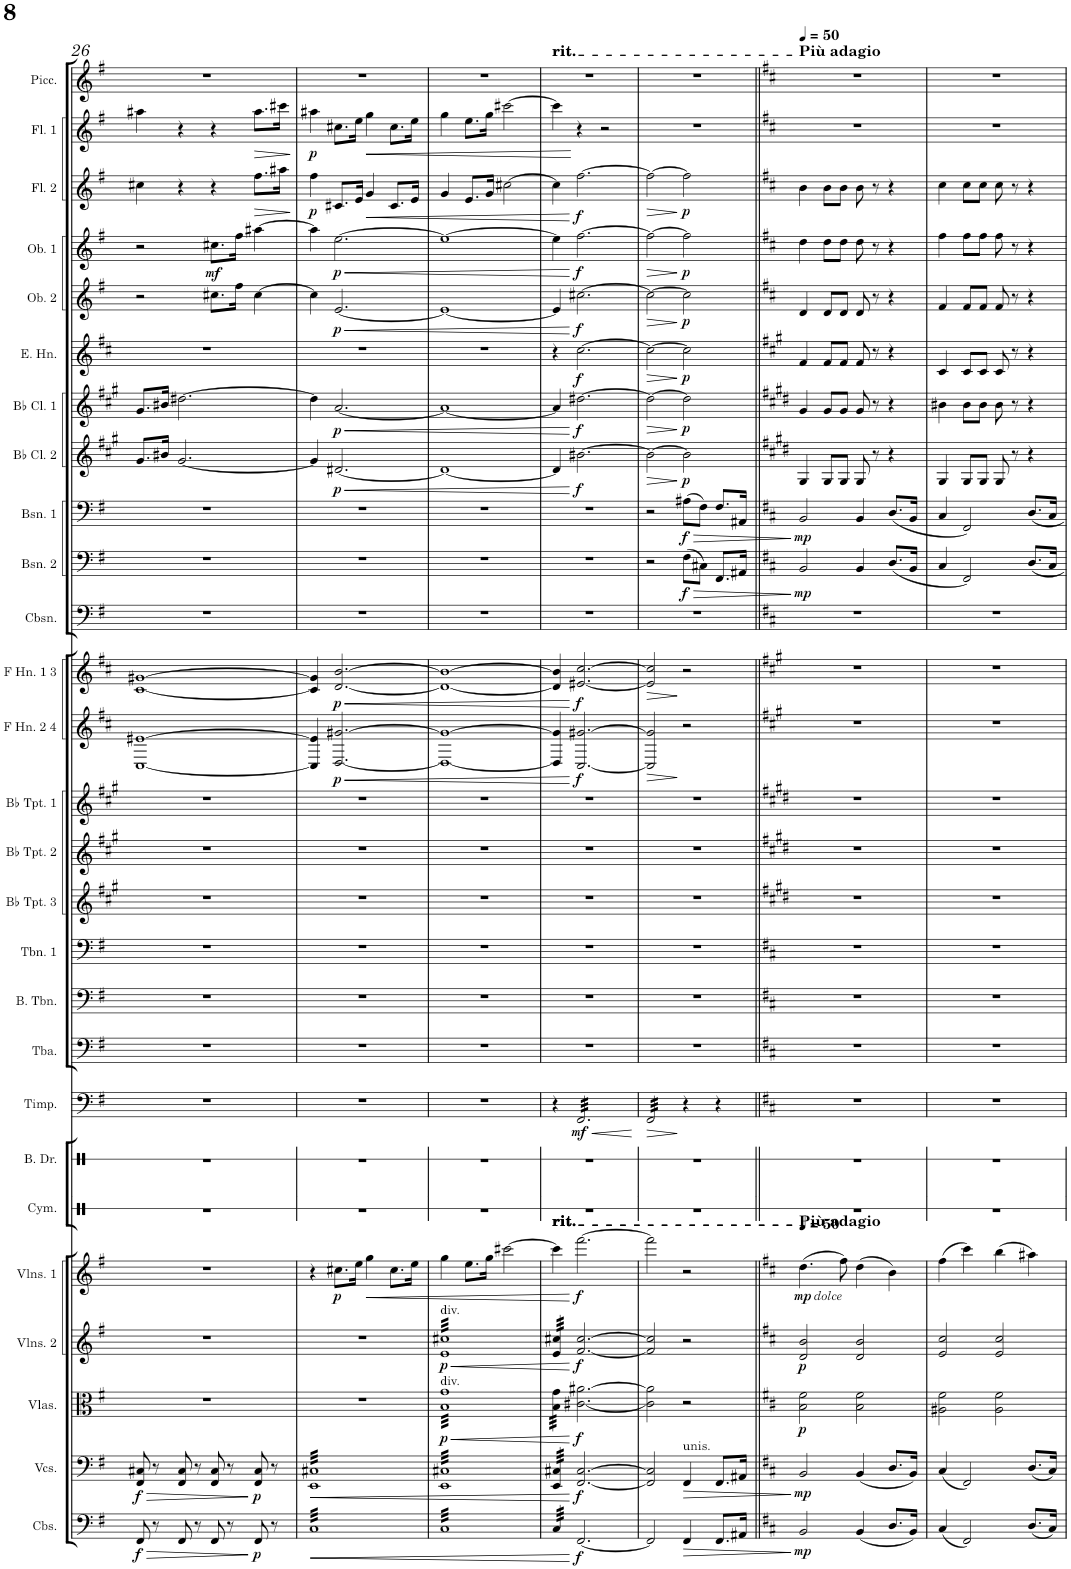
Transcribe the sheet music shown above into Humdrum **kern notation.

**kern	**dynam	**kern	**dynam	**kern	**dynam	**kern	**dynam	**kern	**dynam	**kern	**kern	**kern	**dynam	**kern	**kern	**kern	**kern	**kern	**kern	**kern	**dynam	**kern	**dynam	**kern	**kern	**dynam	**kern	**dynam	**kern	**dynam	**kern	**dynam	**kern	**dynam	**kern	**dynam	**kern	**dynam	**kern	**dynam	**kern	**dynam	**kern
*part27	*part27	*part26	*part26	*part25	*part25	*part24	*part24	*part23	*part23	*part22	*part21	*part20	*part20	*part19	*part18	*part17	*part16	*part15	*part14	*part13	*part13	*part12	*part12	*part11	*part10	*part10	*part9	*part9	*part8	*part8	*part7	*part7	*part6	*part6	*part5	*part5	*part4	*part4	*part3	*part3	*part2	*part2	*part1
*staff27	*staff27	*staff26	*staff26	*staff25	*staff25	*staff24	*staff24	*staff23	*staff23	*staff22	*staff21	*staff20	*staff20	*staff19	*staff18	*staff17	*staff16	*staff15	*staff14	*staff13	*staff13	*staff12	*staff12	*staff11	*staff10	*staff10	*staff9	*staff9	*staff8	*staff8	*staff7	*staff7	*staff6	*staff6	*staff5	*staff5	*staff4	*staff4	*staff3	*staff3	*staff2	*staff2	*staff1
*I"Contrabasses	*	*I"Violoncellos	*	*I"Violas	*	*I"Violins 2	*	*I"Violins 1	*	*I"Cymbal	*I"Bass Drum	*I"Timpani	*	*I"Tuba	*I"Bass Trombone	*I"Trombone 1	*I"Bb Trumpet 3	*I"Bb Trumpet 2	*I"Bb Trumpet 1	*I"F Horn 2 &amp; 4	*	*I"F Horn 1 &amp; 3	*	*I"Contrabassoon	*I"Bassoon 2	*	*I"Bassoon 1	*	*I"Bb Clarinet 2	*	*I"Bb Clarinet 1	*	*I"English Horn	*	*I"Oboe 2	*	*I"Oboe 1	*	*I"Flute 2	*	*I"Flute 1	*	*I"Piccolo
*I'Cbs.	*	*I'Vcs.	*	*I'Vlas.	*	*I'Vlns. 2	*	*I'Vlns. 1	*	*I'Cym.	*I'B. Dr.	*I'Timp.	*	*I'Tba.	*I'B. Tbn.	*I'Tbn. 1	*I'Bb Tpt. 3	*I'Bb Tpt. 2	*I'Bb Tpt. 1	*I'F Hn. 2 4	*	*I'F Hn. 1 3	*	*I'Cbsn.	*I'Bsn. 2	*	*I'Bsn. 1	*	*I'Bb Cl. 2	*	*I'Bb Cl. 1	*	*I'E. Hn.	*	*I'Ob. 2	*	*I'Ob. 1	*	*I'Fl. 2	*	*I'Fl. 1	*	*I'Picc.
!!LO:PB:g=z
*clefF4	*	*clefF4	*	*clefC3	*	*clefG2	*	*clefG2	*	*clefX	*clefX	*clefF4	*	*clefF4	*clefF4	*clefF4	*clefG2	*clefG2	*clefG2	*clefG2	*	*clefG2	*	*clefF4	*clefF4	*	*clefF4	*	*clefG2	*	*clefG2	*	*clefG2	*	*clefG2	*	*clefG2	*	*clefG2	*	*clefG2	*	*clefG2
*Trd7c12	*	*	*	*	*	*	*	*	*	*	*	*	*	*	*	*	*Trd1c2	*Trd1c2	*Trd1c2	*Trd4c7	*	*Trd4c7	*	*Trd7c12	*	*	*	*	*Trd1c2	*	*Trd1c2	*	*Trd4c7	*	*	*	*	*	*	*	*	*	*Trd-7c-12
*k[f#]	*	*k[f#]	*	*k[f#]	*	*k[f#]	*	*k[f#]	*	*k[f#]	*k[f#]	*k[f#]	*	*k[f#]	*k[f#]	*k[f#]	*k[f#c#g#]	*k[f#c#g#]	*k[f#c#g#]	*k[f#c#]	*	*k[f#c#]	*	*k[f#]	*k[f#]	*	*k[f#]	*	*k[f#c#g#]	*	*k[f#c#g#]	*	*k[f#c#]	*	*k[f#]	*	*k[f#]	*	*k[f#]	*	*k[f#]	*	*k[f#]
*M4/4	*	*M4/4	*	*M4/4	*	*M4/4	*	*M4/4	*	*M4/4	*M4/4	*M4/4	*	*M4/4	*M4/4	*M4/4	*M4/4	*M4/4	*M4/4	*M4/4	*	*M4/4	*	*M4/4	*M4/4	*	*M4/4	*	*M4/4	*	*M4/4	*	*M4/4	*	*M4/4	*	*M4/4	*	*M4/4	*	*M4/4	*	*M4/4
=26	=26	=26	=26	=26	=26	=26	=26	=26	=26	=26	=26	=26	=26	=26	=26	=26	=26	=26	=26	=26	=26	=26	=26	=26	=26	=26	=26	=26	=26	=26	=26	=26	=26	=26	=26	=26	=26	=26	=26	=26	=26	=26	=26
!	!LO:HP:b	!	!LO:HP:b	!	!	!	!	!	!	!	!	!	!	!	!	!	!	!	!	!	!	!	!	!	!	!	!	!	!	!	!	!	!	!	!	!	!	!	!	!	!	!	!
!	!LO:DY:n=1:b	!	!LO:DY:n=1:b	!	!	!	!	!	!	!	!	!	!	!	!	!	!	!	!	!	!	!	!	!	!	!	!	!	!	!	!	!	!	!	!	!	!	!	!	!	!	!	!
8FF#/	> f	8FF#/ 8C#X/	> f	1r	.	1r	.	1r	.	1r	1r	1r	.	1r	1r	1r	1r	1r	1r	[1C# [1e#X	.	[1c# [1g#X	.	1r	1r	.	1r	.	8.g#/L	.	8.g#/L	.	1r	.	2r	.	2r	.	4cc#X\	.	4aa#X\	.	1r
8r	.	8r	.	.	.	.	.	.	.	.	.	.	.	.	.	.	.	.	.	.	.	.	.	.	.	.	.	.	.	.	.	.	.	.	.	.	.	.	.	.	.	.	.
.	.	.	.	.	.	.	.	.	.	.	.	.	.	.	.	.	.	.	.	.	.	.	.	.	.	.	.	.	16b#X/Jk	.	16b#X/Jk	.	.	.	.	.	.	.	.	.	.	.	.
8FF#/	.	8FF#/ 8C#/	.	.	.	.	.	.	.	.	.	.	.	.	.	.	.	.	.	.	.	.	.	.	.	.	.	.	[2.g#/	.	[2.dd#X\	.	.	.	.	.	.	.	4r	.	4r	.	.
8r	.	8r	.	.	.	.	.	.	.	.	.	.	.	.	.	.	.	.	.	.	.	.	.	.	.	.	.	.	.	.	.	.	.	.	.	.	.	.	.	.	.	.	.
!	!	!	!	!	!	!	!	!	!	!	!	!	!	!	!	!	!	!	!	!	!	!	!	!	!	!	!	!	!	!	!	!	!	!	!	!	!	!LO:DY:b	!	!	!	!	!
8FF#/	.	8FF#/ 8C#/	.	.	.	.	.	.	.	.	.	.	.	.	.	.	.	.	.	.	.	.	.	.	.	.	.	.	.	.	.	.	.	.	8.cc#X\L	.	8.cc#X\L	mf	4r	.	4r	.	.
8r	.	8r	.	.	.	.	.	.	.	.	.	.	.	.	.	.	.	.	.	.	.	.	.	.	.	.	.	.	.	.	.	.	.	.	.	.	.	.	.	.	.	.	.
.	.	.	.	.	.	.	.	.	.	.	.	.	.	.	.	.	.	.	.	.	.	.	.	.	.	.	.	.	.	.	.	.	.	.	16ff#\Jk	.	16ff#\Jk	.	.	.	.	.	.
!	!LO:DY:n=2:b	!	!LO:DY:n=2:b	!	!	!	!	!	!	!	!	!	!	!	!	!	!	!	!	!	!	!	!	!	!	!	!	!	!	!	!	!	!	!	!	!	!	!	!	!LO:HP:b	!	!LO:HP:b	!
8FF#/	] p	8FF#/ 8C#/	] p	.	.	.	.	.	.	.	.	.	.	.	.	.	.	.	.	.	.	.	.	.	.	.	.	.	.	.	.	.	.	.	[4cc#\	.	[4aa#X\	.	8.ff#\L	>	8.aa#\L	>	.
8r	.	8r	.	.	.	.	.	.	.	.	.	.	.	.	.	.	.	.	.	.	.	.	.	.	.	.	.	.	.	.	.	.	.	.	.	.	.	.	.	.	.	.	.
.	.	.	.	.	.	.	.	.	.	.	.	.	.	.	.	.	.	.	.	.	.	.	.	.	.	.	.	.	.	.	.	.	.	.	.	.	.	.	16aa#X\Jk	.	16ccc#X\Jk	.	.
.	.	.	.	.	.	.	.	.	.	.	.	.	.	.	.	.	.	.	.	.	.	.	.	.	.	.	.	.	.	.	.	.	.	.	.	.	.	.	.	]	.	]	.
=27	=27	=27	=27	=27	=27	=27	=27	=27	=27	=27	=27	=27	=27	=27	=27	=27	=27	=27	=27	=27	=27	=27	=27	=27	=27	=27	=27	=27	=27	=27	=27	=27	=27	=27	=27	=27	=27	=27	=27	=27	=27	=27	=27
!	!LO:HP:b	!	!LO:HP:b	!	!	!	!	!	!	!	!	!	!	!	!	!	!	!	!	!	!	!	!	!	!	!	!	!	!	!	!	!	!	!	!	!	!	!	!	!LO:DY:b	!	!LO:DY:b	!
*tremolo	*	*	*	*	*	*	*	*	*	*	*	*	*	*	*	*	*	*	*	*	*	*	*	*	*	*	*	*	*	*	*	*	*	*	*	*	*	*	*	*	*	*	*
*	*	*tremolo	*	*	*	*	*	*	*	*	*	*	*	*	*	*	*	*	*	*	*	*	*	*	*	*	*	*	*	*	*	*	*	*	*	*	*	*	*	*	*	*	*
32CLLL	<	32EE 32C#XLLL	<	1r	.	1r	.	4r	.	1r	1r	1r	.	1r	1r	1r	1r	1r	1r	4C#/] 4e#/]	.	4c#/] 4g#/]	.	1r	1r	.	1r	.	4g#/]	.	4dd#\]	.	1r	.	4cc#\]	.	4aa#\]	.	4ff#\	p	4aa#X\	p	1r
32C	.	32EE 32C#X	.	.	.	.	.	.	.	.	.	.	.	.	.	.	.	.	.	.	.	.	.	.	.	.	.	.	.	.	.	.	.	.	.	.	.	.	.	.	.	.	.
32C	.	32EE 32C#X	.	.	.	.	.	.	.	.	.	.	.	.	.	.	.	.	.	.	.	.	.	.	.	.	.	.	.	.	.	.	.	.	.	.	.	.	.	.	.	.	.
32C	.	32EE 32C#X	.	.	.	.	.	.	.	.	.	.	.	.	.	.	.	.	.	.	.	.	.	.	.	.	.	.	.	.	.	.	.	.	.	.	.	.	.	.	.	.	.
32C	.	32EE 32C#X	.	.	.	.	.	.	.	.	.	.	.	.	.	.	.	.	.	.	.	.	.	.	.	.	.	.	.	.	.	.	.	.	.	.	.	.	.	.	.	.	.
32C	.	32EE 32C#X	.	.	.	.	.	.	.	.	.	.	.	.	.	.	.	.	.	.	.	.	.	.	.	.	.	.	.	.	.	.	.	.	.	.	.	.	.	.	.	.	.
32C	.	32EE 32C#X	.	.	.	.	.	.	.	.	.	.	.	.	.	.	.	.	.	.	.	.	.	.	.	.	.	.	.	.	.	.	.	.	.	.	.	.	.	.	.	.	.
32C	.	32EE 32C#X	.	.	.	.	.	.	.	.	.	.	.	.	.	.	.	.	.	.	.	.	.	.	.	.	.	.	.	.	.	.	.	.	.	.	.	.	.	.	.	.	.
!	!	!	!	!	!	!	!	!	!LO:DY:b	!	!	!	!	!	!	!	!	!	!	!	!LO:HP:b	!	!LO:HP:b	!	!	!	!	!	!	!LO:HP:b	!	!LO:HP:b	!	!	!	!LO:HP:b	!	!LO:HP:b	!	!	!	!	!
!	!	!	!	!	!	!	!	!	!	!	!	!	!	!	!	!	!	!	!	!	!LO:DY:n=1:b	!	!LO:DY:n=1:b	!	!	!	!	!	!	!LO:DY:n=1:b	!	!LO:DY:n=1:b	!	!	!	!LO:DY:n=1:b	!	!LO:DY:n=1:b	!	!	!	!	!
32C	.	32EE 32C#X	.	.	.	.	.	8.cc#X\L	p	.	.	.	.	.	.	.	.	.	.	[2.D/ [2.g#X/	< p	[2.d/ [2.b/	< p	.	.	.	.	.	[2.d#X/	< p	[2.a/	< p	.	.	[2.e/	< p	[2.ee\	< p	8.c#X/L	.	8.cc#X\L	.	.
32C	.	32EE 32C#X	.	.	.	.	.	.	.	.	.	.	.	.	.	.	.	.	.	.	.	.	.	.	.	.	.	.	.	.	.	.	.	.	.	.	.	.	.	.	.	.	.
32C	.	32EE 32C#X	.	.	.	.	.	.	.	.	.	.	.	.	.	.	.	.	.	.	.	.	.	.	.	.	.	.	.	.	.	.	.	.	.	.	.	.	.	.	.	.	.
32C	.	32EE 32C#X	.	.	.	.	.	.	.	.	.	.	.	.	.	.	.	.	.	.	.	.	.	.	.	.	.	.	.	.	.	.	.	.	.	.	.	.	.	.	.	.	.
32C	.	32EE 32C#X	.	.	.	.	.	.	.	.	.	.	.	.	.	.	.	.	.	.	.	.	.	.	.	.	.	.	.	.	.	.	.	.	.	.	.	.	.	.	.	.	.
32C	.	32EE 32C#X	.	.	.	.	.	.	.	.	.	.	.	.	.	.	.	.	.	.	.	.	.	.	.	.	.	.	.	.	.	.	.	.	.	.	.	.	.	.	.	.	.
32C	.	32EE 32C#X	.	.	.	.	.	16ee\Jk	.	.	.	.	.	.	.	.	.	.	.	.	.	.	.	.	.	.	.	.	.	.	.	.	.	.	.	.	.	.	16e/Jk	.	16ee\Jk	.	.
32C	.	32EE 32C#X	.	.	.	.	.	.	.	.	.	.	.	.	.	.	.	.	.	.	.	.	.	.	.	.	.	.	.	.	.	.	.	.	.	.	.	.	.	.	.	.	.
!	!	!	!	!	!	!	!	!	!LO:HP:b	!	!	!	!	!	!	!	!	!	!	!	!	!	!	!	!	!	!	!	!	!	!	!	!	!	!	!	!	!	!	!LO:HP:b	!	!LO:HP:b	!
32C	.	32EE 32C#X	.	.	.	.	.	4gg\	<	.	.	.	.	.	.	.	.	.	.	.	.	.	.	.	.	.	.	.	.	.	.	.	.	.	.	.	.	.	4g/	<	4gg\	<	.
32C	.	32EE 32C#X	.	.	.	.	.	.	.	.	.	.	.	.	.	.	.	.	.	.	.	.	.	.	.	.	.	.	.	.	.	.	.	.	.	.	.	.	.	.	.	.	.
32C	.	32EE 32C#X	.	.	.	.	.	.	.	.	.	.	.	.	.	.	.	.	.	.	.	.	.	.	.	.	.	.	.	.	.	.	.	.	.	.	.	.	.	.	.	.	.
32C	.	32EE 32C#X	.	.	.	.	.	.	.	.	.	.	.	.	.	.	.	.	.	.	.	.	.	.	.	.	.	.	.	.	.	.	.	.	.	.	.	.	.	.	.	.	.
32C	.	32EE 32C#X	.	.	.	.	.	.	.	.	.	.	.	.	.	.	.	.	.	.	.	.	.	.	.	.	.	.	.	.	.	.	.	.	.	.	.	.	.	.	.	.	.
32C	.	32EE 32C#X	.	.	.	.	.	.	.	.	.	.	.	.	.	.	.	.	.	.	.	.	.	.	.	.	.	.	.	.	.	.	.	.	.	.	.	.	.	.	.	.	.
32C	.	32EE 32C#X	.	.	.	.	.	.	.	.	.	.	.	.	.	.	.	.	.	.	.	.	.	.	.	.	.	.	.	.	.	.	.	.	.	.	.	.	.	.	.	.	.
32C	.	32EE 32C#X	.	.	.	.	.	.	.	.	.	.	.	.	.	.	.	.	.	.	.	.	.	.	.	.	.	.	.	.	.	.	.	.	.	.	.	.	.	.	.	.	.
32C	.	32EE 32C#X	.	.	.	.	.	8.cc#\L	.	.	.	.	.	.	.	.	.	.	.	.	.	.	.	.	.	.	.	.	.	.	.	.	.	.	.	.	.	.	8.c#/L	.	8.cc#\L	.	.
32C	.	32EE 32C#X	.	.	.	.	.	.	.	.	.	.	.	.	.	.	.	.	.	.	.	.	.	.	.	.	.	.	.	.	.	.	.	.	.	.	.	.	.	.	.	.	.
32C	.	32EE 32C#X	.	.	.	.	.	.	.	.	.	.	.	.	.	.	.	.	.	.	.	.	.	.	.	.	.	.	.	.	.	.	.	.	.	.	.	.	.	.	.	.	.
32C	.	32EE 32C#X	.	.	.	.	.	.	.	.	.	.	.	.	.	.	.	.	.	.	.	.	.	.	.	.	.	.	.	.	.	.	.	.	.	.	.	.	.	.	.	.	.
32C	.	32EE 32C#X	.	.	.	.	.	.	.	.	.	.	.	.	.	.	.	.	.	.	.	.	.	.	.	.	.	.	.	.	.	.	.	.	.	.	.	.	.	.	.	.	.
32C	.	32EE 32C#X	.	.	.	.	.	.	.	.	.	.	.	.	.	.	.	.	.	.	.	.	.	.	.	.	.	.	.	.	.	.	.	.	.	.	.	.	.	.	.	.	.
32C	.	32EE 32C#X	.	.	.	.	.	16ee\Jk	.	.	.	.	.	.	.	.	.	.	.	.	.	.	.	.	.	.	.	.	.	.	.	.	.	.	.	.	.	.	16e/Jk	.	16ee\Jk	.	.
32CJJJ	.	32EE 32C#XJJJ	.	.	.	.	.	.	.	.	.	.	.	.	.	.	.	.	.	.	.	.	.	.	.	.	.	.	.	.	.	.	.	.	.	.	.	.	.	.	.	.	.
=28	=28	=28	=28	=28	=28	=28	=28	=28	=28	=28	=28	=28	=28	=28	=28	=28	=28	=28	=28	=28	=28	=28	=28	=28	=28	=28	=28	=28	=28	=28	=28	=28	=28	=28	=28	=28	=28	=28	=28	=28	=28	=28	=28
!	!	!	!	!	!	!LO:TX:a:t=div.	!	!	!	!	!	!	!	!	!	!	!	!	!	!	!	!	!	!	!	!	!	!	!	!	!	!	!	!	!	!	!	!	!	!	!	!	!
!	!	!	!	!LO:TX:a:t=div.	!	!	!	!	!	!	!	!	!	!	!	!	!	!	!	!	!	!	!	!	!	!	!	!	!	!	!	!	!	!	!	!	!	!	!	!	!	!	!
!	!	!	!	!	!LO:HP:b	!	!LO:HP:b	!	!	!	!	!	!	!	!	!	!	!	!	!	!	!	!	!	!	!	!	!	!	!	!	!	!	!	!	!	!	!	!	!	!	!	!
!	!	!	!	!	!LO:DY:n=1:b	!	!LO:DY:n=1:b	!	!	!	!	!	!	!	!	!	!	!	!	!	!	!	!	!	!	!	!	!	!	!	!	!	!	!	!	!	!	!	!	!	!	!	!
*	*	*	*	*tremolo	*	*	*	*	*	*	*	*	*	*	*	*	*	*	*	*	*	*	*	*	*	*	*	*	*	*	*	*	*	*	*	*	*	*	*	*	*	*	*
*	*	*	*	*	*	*tremolo	*	*	*	*	*	*	*	*	*	*	*	*	*	*	*	*	*	*	*	*	*	*	*	*	*	*	*	*	*	*	*	*	*	*	*	*	*
32CLLL	.	32EE 32C#XLLL	.	32B 32gLLL	< p	32e 32cc#XLLL	< p	4gg\	.	1r	1r	1r	.	1r	1r	1r	1r	1r	1r	1D_ 1g#_	.	1d_ 1b_	.	1r	1r	.	1r	.	1d#_	.	1a_	.	1r	.	1e_	.	1ee_	.	4g/	.	4gg\	.	1r
32C	.	32EE 32C#X	.	32B 32g	.	32e 32cc#X	.	.	.	.	.	.	.	.	.	.	.	.	.	.	.	.	.	.	.	.	.	.	.	.	.	.	.	.	.	.	.	.	.	.	.	.	.
32C	.	32EE 32C#X	.	32B 32g	.	32e 32cc#X	.	.	.	.	.	.	.	.	.	.	.	.	.	.	.	.	.	.	.	.	.	.	.	.	.	.	.	.	.	.	.	.	.	.	.	.	.
32C	.	32EE 32C#X	.	32B 32g	.	32e 32cc#X	.	.	.	.	.	.	.	.	.	.	.	.	.	.	.	.	.	.	.	.	.	.	.	.	.	.	.	.	.	.	.	.	.	.	.	.	.
32C	.	32EE 32C#X	.	32B 32g	.	32e 32cc#X	.	.	.	.	.	.	.	.	.	.	.	.	.	.	.	.	.	.	.	.	.	.	.	.	.	.	.	.	.	.	.	.	.	.	.	.	.
32C	.	32EE 32C#X	.	32B 32g	.	32e 32cc#X	.	.	.	.	.	.	.	.	.	.	.	.	.	.	.	.	.	.	.	.	.	.	.	.	.	.	.	.	.	.	.	.	.	.	.	.	.
32C	.	32EE 32C#X	.	32B 32g	.	32e 32cc#X	.	.	.	.	.	.	.	.	.	.	.	.	.	.	.	.	.	.	.	.	.	.	.	.	.	.	.	.	.	.	.	.	.	.	.	.	.
32C	.	32EE 32C#X	.	32B 32g	.	32e 32cc#X	.	.	.	.	.	.	.	.	.	.	.	.	.	.	.	.	.	.	.	.	.	.	.	.	.	.	.	.	.	.	.	.	.	.	.	.	.
32C	.	32EE 32C#X	.	32B 32g	.	32e 32cc#X	.	8.ee\L	.	.	.	.	.	.	.	.	.	.	.	.	.	.	.	.	.	.	.	.	.	.	.	.	.	.	.	.	.	.	8.e/L	.	8.ee\L	.	.
32C	.	32EE 32C#X	.	32B 32g	.	32e 32cc#X	.	.	.	.	.	.	.	.	.	.	.	.	.	.	.	.	.	.	.	.	.	.	.	.	.	.	.	.	.	.	.	.	.	.	.	.	.
32C	.	32EE 32C#X	.	32B 32g	.	32e 32cc#X	.	.	.	.	.	.	.	.	.	.	.	.	.	.	.	.	.	.	.	.	.	.	.	.	.	.	.	.	.	.	.	.	.	.	.	.	.
32C	.	32EE 32C#X	.	32B 32g	.	32e 32cc#X	.	.	.	.	.	.	.	.	.	.	.	.	.	.	.	.	.	.	.	.	.	.	.	.	.	.	.	.	.	.	.	.	.	.	.	.	.
32C	.	32EE 32C#X	.	32B 32g	.	32e 32cc#X	.	.	.	.	.	.	.	.	.	.	.	.	.	.	.	.	.	.	.	.	.	.	.	.	.	.	.	.	.	.	.	.	.	.	.	.	.
32C	.	32EE 32C#X	.	32B 32g	.	32e 32cc#X	.	.	.	.	.	.	.	.	.	.	.	.	.	.	.	.	.	.	.	.	.	.	.	.	.	.	.	.	.	.	.	.	.	.	.	.	.
32C	.	32EE 32C#X	.	32B 32g	.	32e 32cc#X	.	16gg\Jk	.	.	.	.	.	.	.	.	.	.	.	.	.	.	.	.	.	.	.	.	.	.	.	.	.	.	.	.	.	.	16g/Jk	.	16gg\Jk	.	.
32C	.	32EE 32C#X	.	32B 32g	.	32e 32cc#X	.	.	.	.	.	.	.	.	.	.	.	.	.	.	.	.	.	.	.	.	.	.	.	.	.	.	.	.	.	.	.	.	.	.	.	.	.
32C	.	32EE 32C#X	.	32B 32g	.	32e 32cc#X	.	[2ccc#X\	.	.	.	.	.	.	.	.	.	.	.	.	.	.	.	.	.	.	.	.	.	.	.	.	.	.	.	.	.	.	[2cc#X\	.	[2ccc#X\	.	.
32C	.	32EE 32C#X	.	32B 32g	.	32e 32cc#X	.	.	.	.	.	.	.	.	.	.	.	.	.	.	.	.	.	.	.	.	.	.	.	.	.	.	.	.	.	.	.	.	.	.	.	.	.
32C	.	32EE 32C#X	.	32B 32g	.	32e 32cc#X	.	.	.	.	.	.	.	.	.	.	.	.	.	.	.	.	.	.	.	.	.	.	.	.	.	.	.	.	.	.	.	.	.	.	.	.	.
32C	.	32EE 32C#X	.	32B 32g	.	32e 32cc#X	.	.	.	.	.	.	.	.	.	.	.	.	.	.	.	.	.	.	.	.	.	.	.	.	.	.	.	.	.	.	.	.	.	.	.	.	.
32C	.	32EE 32C#X	.	32B 32g	.	32e 32cc#X	.	.	.	.	.	.	.	.	.	.	.	.	.	.	.	.	.	.	.	.	.	.	.	.	.	.	.	.	.	.	.	.	.	.	.	.	.
32C	.	32EE 32C#X	.	32B 32g	.	32e 32cc#X	.	.	.	.	.	.	.	.	.	.	.	.	.	.	.	.	.	.	.	.	.	.	.	.	.	.	.	.	.	.	.	.	.	.	.	.	.
32C	.	32EE 32C#X	.	32B 32g	.	32e 32cc#X	.	.	.	.	.	.	.	.	.	.	.	.	.	.	.	.	.	.	.	.	.	.	.	.	.	.	.	.	.	.	.	.	.	.	.	.	.
32C	.	32EE 32C#X	.	32B 32g	.	32e 32cc#X	.	.	.	.	.	.	.	.	.	.	.	.	.	.	.	.	.	.	.	.	.	.	.	.	.	.	.	.	.	.	.	.	.	.	.	.	.
32C	.	32EE 32C#X	.	32B 32g	.	32e 32cc#X	.	.	.	.	.	.	.	.	.	.	.	.	.	.	.	.	.	.	.	.	.	.	.	.	.	.	.	.	.	.	.	.	.	.	.	.	.
32C	.	32EE 32C#X	.	32B 32g	.	32e 32cc#X	.	.	.	.	.	.	.	.	.	.	.	.	.	.	.	.	.	.	.	.	.	.	.	.	.	.	.	.	.	.	.	.	.	.	.	.	.
32C	.	32EE 32C#X	.	32B 32g	.	32e 32cc#X	.	.	.	.	.	.	.	.	.	.	.	.	.	.	.	.	.	.	.	.	.	.	.	.	.	.	.	.	.	.	.	.	.	.	.	.	.
32C	.	32EE 32C#X	.	32B 32g	.	32e 32cc#X	.	.	.	.	.	.	.	.	.	.	.	.	.	.	.	.	.	.	.	.	.	.	.	.	.	.	.	.	.	.	.	.	.	.	.	.	.
32C	.	32EE 32C#X	.	32B 32g	.	32e 32cc#X	.	.	.	.	.	.	.	.	.	.	.	.	.	.	.	.	.	.	.	.	.	.	.	.	.	.	.	.	.	.	.	.	.	.	.	.	.
32C	.	32EE 32C#X	.	32B 32g	.	32e 32cc#X	.	.	.	.	.	.	.	.	.	.	.	.	.	.	.	.	.	.	.	.	.	.	.	.	.	.	.	.	.	.	.	.	.	.	.	.	.
32C	.	32EE 32C#X	.	32B 32g	.	32e 32cc#X	.	.	.	.	.	.	.	.	.	.	.	.	.	.	.	.	.	.	.	.	.	.	.	.	.	.	.	.	.	.	.	.	.	.	.	.	.
32CJJJ	.	32EE 32C#XJJJ	.	32B 32gJJJ	.	32e 32cc#XJJJ	.	.	.	.	.	.	.	.	.	.	.	.	.	.	.	.	.	.	.	.	.	.	.	.	.	.	.	.	.	.	.	.	.	.	.	.	.
=29	=29	=29	=29	=29	=29	=29	=29	=29	=29	=29	=29	=29	=29	=29	=29	=29	=29	=29	=29	=29	=29	=29	=29	=29	=29	=29	=29	=29	=29	=29	=29	=29	=29	=29	=29	=29	=29	=29	=29	=29	=29	=29	=29
!	!	!	!	!	!	!	!	!	!	!	!	!	!	!	!	!	!	!	!	!	!	!	!	!	!	!	!	!	!	!	!	!	!	!	!	!	!	!	!	!	!	!	!LO:TX:a:t=rit.
!	!	!	!	!	!	!	!	!	!	!	!	!	!	!	!	!	!	!	!	!	!	!	!	!	!	!	!	!	!	!	!	!	!	!	!	!	!	!	!	!	!	!	!LO:TX:a:t=rit.
!	!	!	!	!	!	!	!	!LO:TX:a:t=rit.	!	!	!	!	!	!	!	!	!	!	!	!	!	!	!	!	!	!	!	!	!	!	!	!	!	!	!	!	!	!	!	!	!	!	!
!	!	!	!	!	!	!	!	!LO:TX:a:t=rit.	!	!	!	!	!	!	!	!	!	!	!	!	!	!	!	!	!	!	!	!	!	!	!	!	!	!	!	!	!	!	!	!	!	!	!
!	!	!	!	!	!	!	!	!LO:TX:a:t=rit.	!	!	!	!	!	!	!	!	!	!	!	!	!	!	!	!	!	!	!	!	!	!	!	!	!	!	!	!	!	!	!	!	!	!	!
!	!	!	!	!	!	!	!	!LO:TX:a:t=rit.	!	!	!	!	!	!	!	!	!	!	!	!	!	!	!	!	!	!	!	!	!	!	!	!	!	!	!	!	!	!	!	!	!	!	!
32C/LLL	.	32EE/ 32C#X/LLL	.	32B\ 32g\LLL	.	32e/ 32cc#X/LLL	.	4ccc#\]	.	1r	1r	4r	.	1r	1r	1r	1r	1r	1r	4D/] 4g#/]	.	4d/] 4b/]	.	1r	1r	.	1r	.	4d#/]	.	4a/]	.	4r	.	4e/]	.	4ee\]	.	4cc#\]	.	4ccc#\]	.	1r
32C/	.	32EE/ 32C#X/	.	32B\ 32g\	.	32e/ 32cc#X/	.	.	.	.	.	.	.	.	.	.	.	.	.	.	.	.	.	.	.	.	.	.	.	.	.	.	.	.	.	.	.	.	.	.	.	.	.
32C/	.	32EE/ 32C#X/	.	32B\ 32g\	.	32e/ 32cc#X/	.	.	.	.	.	.	.	.	.	.	.	.	.	.	.	.	.	.	.	.	.	.	.	.	.	.	.	.	.	.	.	.	.	.	.	.	.
32C/	.	32EE/ 32C#X/	.	32B\ 32g\	.	32e/ 32cc#X/	.	.	.	.	.	.	.	.	.	.	.	.	.	.	.	.	.	.	.	.	.	.	.	.	.	.	.	.	.	.	.	.	.	.	.	.	.
32C/	.	32EE/ 32C#X/	.	32B\ 32g\	.	32e/ 32cc#X/	.	.	.	.	.	.	.	.	.	.	.	.	.	.	.	.	.	.	.	.	.	.	.	.	.	.	.	.	.	.	.	.	.	.	.	.	.
32C/	.	32EE/ 32C#X/	.	32B\ 32g\	.	32e/ 32cc#X/	.	.	.	.	.	.	.	.	.	.	.	.	.	.	.	.	.	.	.	.	.	.	.	.	.	.	.	.	.	.	.	.	.	.	.	.	.
32C/	.	32EE/ 32C#X/	.	32B\ 32g\	.	32e/ 32cc#X/	.	.	.	.	.	.	.	.	.	.	.	.	.	.	.	.	.	.	.	.	.	.	.	.	.	.	.	.	.	.	.	.	.	.	.	.	.
32C/JJJ	.	32EE/ 32C#X/JJJ	.	32B\ 32g\JJJ	.	32e/ 32cc#X/JJJ	.	.	.	.	.	.	.	.	.	.	.	.	.	.	.	.	.	.	.	.	.	.	.	.	.	.	.	.	.	.	.	.	.	.	.	.	.
*	*	*	*	*	*	*Xtremolo	*	*	*	*	*	*	*	*	*	*	*	*	*	*	*	*	*	*	*	*	*	*	*	*	*	*	*	*	*	*	*	*	*	*	*	*	*
*	*	*	*	*Xtremolo	*	*	*	*	*	*	*	*	*	*	*	*	*	*	*	*	*	*	*	*	*	*	*	*	*	*	*	*	*	*	*	*	*	*	*	*	*	*	*
*	*	*Xtremolo	*	*	*	*	*	*	*	*	*	*	*	*	*	*	*	*	*	*	*	*	*	*	*	*	*	*	*	*	*	*	*	*	*	*	*	*	*	*	*	*	*
*Xtremolo	*	*	*	*	*	*	*	*	*	*	*	*	*	*	*	*	*	*	*	*	*	*	*	*	*	*	*	*	*	*	*	*	*	*	*	*	*	*	*	*	*	*	*
!	!LO:DY:n=1:b	!	!LO:DY:n=1:b	!	!LO:DY:n=1:b	!	!LO:DY:n=1:b	!	!LO:DY:n=1:b	!	!	!	!LO:HP:b	!	!	!	!	!	!	!	!	!	!	!	!	!	!	!	!	!	!	!	!	!	!	!	!	!	!	!	!	!	!
!	!	!	!	!	!	!	!	!	!	!	!	!	!LO:DY:n=1:b	!	!	!	!	!	!	!	!LO:DY:n=1:b	!	!LO:DY:n=1:b	!	!	!	!	!	!	!LO:DY:n=1:b	!	!LO:DY:n=1:b	!	!LO:DY:b	!	!LO:DY:n=1:b	!	!LO:DY:n=1:b	!	!LO:DY:n=1:b	!	!	!
*	*	*	*	*	*	*	*	*	*	*	*	*tremolo	*	*	*	*	*	*	*	*	*	*	*	*	*	*	*	*	*	*	*	*	*	*	*	*	*	*	*	*	*	*	*
[2.FF#/	[ f	[2.FF#/ [2.C#/	[ f	[2.c#X\ [2.a#X\	[ f	[2.f#/ [2.cc#/	[ f	[2.fff#\	[ f	.	.	32FF#/LLL	< mf	.	.	.	.	.	.	[2.C#/ [2.g#X/	[ f	[2.e#X/ [2.cc#/	[ f	.	.	.	.	.	[2.b#X\	[ f	[2.dd#X\	[ f	[2.cc#\	f	[2.cc#X\	[ f	[2.ff#\	[ f	[2.ff#\	[ f	4r	[	.
.	.	.	.	.	.	.	.	.	.	.	.	32FF#/	.	.	.	.	.	.	.	.	.	.	.	.	.	.	.	.	.	.	.	.	.	.	.	.	.	.	.	.	.	.	.
.	.	.	.	.	.	.	.	.	.	.	.	32FF#/	.	.	.	.	.	.	.	.	.	.	.	.	.	.	.	.	.	.	.	.	.	.	.	.	.	.	.	.	.	.	.
.	.	.	.	.	.	.	.	.	.	.	.	32FF#/	.	.	.	.	.	.	.	.	.	.	.	.	.	.	.	.	.	.	.	.	.	.	.	.	.	.	.	.	.	.	.
.	.	.	.	.	.	.	.	.	.	.	.	32FF#/	.	.	.	.	.	.	.	.	.	.	.	.	.	.	.	.	.	.	.	.	.	.	.	.	.	.	.	.	.	.	.
.	.	.	.	.	.	.	.	.	.	.	.	32FF#/	.	.	.	.	.	.	.	.	.	.	.	.	.	.	.	.	.	.	.	.	.	.	.	.	.	.	.	.	.	.	.
.	.	.	.	.	.	.	.	.	.	.	.	32FF#/	.	.	.	.	.	.	.	.	.	.	.	.	.	.	.	.	.	.	.	.	.	.	.	.	.	.	.	.	.	.	.
.	.	.	.	.	.	.	.	.	.	.	.	32FF#/	.	.	.	.	.	.	.	.	.	.	.	.	.	.	.	.	.	.	.	.	.	.	.	.	.	.	.	.	.	.	.
.	.	.	.	.	.	.	.	.	.	.	.	32FF#/	.	.	.	.	.	.	.	.	.	.	.	.	.	.	.	.	.	.	.	.	.	.	.	.	.	.	.	.	2r	.	.
.	.	.	.	.	.	.	.	.	.	.	.	32FF#/	.	.	.	.	.	.	.	.	.	.	.	.	.	.	.	.	.	.	.	.	.	.	.	.	.	.	.	.	.	.	.
.	.	.	.	.	.	.	.	.	.	.	.	32FF#/	.	.	.	.	.	.	.	.	.	.	.	.	.	.	.	.	.	.	.	.	.	.	.	.	.	.	.	.	.	.	.
.	.	.	.	.	.	.	.	.	.	.	.	32FF#/	.	.	.	.	.	.	.	.	.	.	.	.	.	.	.	.	.	.	.	.	.	.	.	.	.	.	.	.	.	.	.
.	.	.	.	.	.	.	.	.	.	.	.	32FF#/	.	.	.	.	.	.	.	.	.	.	.	.	.	.	.	.	.	.	.	.	.	.	.	.	.	.	.	.	.	.	.
.	.	.	.	.	.	.	.	.	.	.	.	32FF#/	.	.	.	.	.	.	.	.	.	.	.	.	.	.	.	.	.	.	.	.	.	.	.	.	.	.	.	.	.	.	.
.	.	.	.	.	.	.	.	.	.	.	.	32FF#/	.	.	.	.	.	.	.	.	.	.	.	.	.	.	.	.	.	.	.	.	.	.	.	.	.	.	.	.	.	.	.
.	.	.	.	.	.	.	.	.	.	.	.	32FF#/	.	.	.	.	.	.	.	.	.	.	.	.	.	.	.	.	.	.	.	.	.	.	.	.	.	.	.	.	.	.	.
.	.	.	.	.	.	.	.	.	.	.	.	32FF#/	.	.	.	.	.	.	.	.	.	.	.	.	.	.	.	.	.	.	.	.	.	.	.	.	.	.	.	.	.	.	.
.	.	.	.	.	.	.	.	.	.	.	.	32FF#/	.	.	.	.	.	.	.	.	.	.	.	.	.	.	.	.	.	.	.	.	.	.	.	.	.	.	.	.	.	.	.
.	.	.	.	.	.	.	.	.	.	.	.	32FF#/	.	.	.	.	.	.	.	.	.	.	.	.	.	.	.	.	.	.	.	.	.	.	.	.	.	.	.	.	.	.	.
.	.	.	.	.	.	.	.	.	.	.	.	32FF#/	.	.	.	.	.	.	.	.	.	.	.	.	.	.	.	.	.	.	.	.	.	.	.	.	.	.	.	.	.	.	.
.	.	.	.	.	.	.	.	.	.	.	.	32FF#/	.	.	.	.	.	.	.	.	.	.	.	.	.	.	.	.	.	.	.	.	.	.	.	.	.	.	.	.	.	.	.
.	.	.	.	.	.	.	.	.	.	.	.	32FF#/	.	.	.	.	.	.	.	.	.	.	.	.	.	.	.	.	.	.	.	.	.	.	.	.	.	.	.	.	.	.	.
.	.	.	.	.	.	.	.	.	.	.	.	32FF#/	.	.	.	.	.	.	.	.	.	.	.	.	.	.	.	.	.	.	.	.	.	.	.	.	.	.	.	.	.	.	.
.	.	.	.	.	.	.	.	.	.	.	.	32FF#/JJJ	.	.	.	.	.	.	.	.	.	.	.	.	.	.	.	.	.	.	.	.	.	.	.	.	.	.	.	.	.	.	.
.	.	.	.	.	.	.	.	.	.	.	.	.	[	.	.	.	.	.	.	.	.	.	.	.	.	.	.	.	.	.	.	.	.	.	.	.	.	.	.	.	.	.	.
=30	=30	=30	=30	=30	=30	=30	=30	=30	=30	=30	=30	=30	=30	=30	=30	=30	=30	=30	=30	=30	=30	=30	=30	=30	=30	=30	=30	=30	=30	=30	=30	=30	=30	=30	=30	=30	=30	=30	=30	=30	=30	=30	=30
!	!	!	!	!	!	!	!	!	!	!	!	!	!LO:HP:b	!	!	!	!	!	!	!	!LO:HP:b	!	!LO:HP:b	!	!	!	!	!	!	!LO:HP:b	!	!LO:HP:b	!	!LO:HP:b	!	!LO:HP:b	!	!LO:HP:b	!	!LO:HP:b	!	!	!
2FF#/]	.	2FF#/] 2C#/]	.	2c#\] 2a#\]	.	2f#/] 2cc#/]	.	2fff#\]	.	1r	1r	32FF#/LLL	>	1r	1r	1r	1r	1r	1r	2C#/] 2g#/]	>	2e#/] 2cc#/]	>	1r	2r	.	2r	.	2b#\_	>	2dd#\_	>	2cc#\_	>	2cc#\_	>	2ff#\_	>	2ff#\_	>	1r	.	1r
.	.	.	.	.	.	.	.	.	.	.	.	32FF#/	.	.	.	.	.	.	.	.	.	.	.	.	.	.	.	.	.	.	.	.	.	.	.	.	.	.	.	.	.	.	.
.	.	.	.	.	.	.	.	.	.	.	.	32FF#/	.	.	.	.	.	.	.	.	.	.	.	.	.	.	.	.	.	.	.	.	.	.	.	.	.	.	.	.	.	.	.
.	.	.	.	.	.	.	.	.	.	.	.	32FF#/	.	.	.	.	.	.	.	.	.	.	.	.	.	.	.	.	.	.	.	.	.	.	.	.	.	.	.	.	.	.	.
.	.	.	.	.	.	.	.	.	.	.	.	32FF#/	.	.	.	.	.	.	.	.	.	.	.	.	.	.	.	.	.	.	.	.	.	.	.	.	.	.	.	.	.	.	.
.	.	.	.	.	.	.	.	.	.	.	.	32FF#/	.	.	.	.	.	.	.	.	.	.	.	.	.	.	.	.	.	.	.	.	.	.	.	.	.	.	.	.	.	.	.
.	.	.	.	.	.	.	.	.	.	.	.	32FF#/	.	.	.	.	.	.	.	.	.	.	.	.	.	.	.	.	.	.	.	.	.	.	.	.	.	.	.	.	.	.	.
.	.	.	.	.	.	.	.	.	.	.	.	32FF#/	.	.	.	.	.	.	.	.	.	.	.	.	.	.	.	.	.	.	.	.	.	.	.	.	.	.	.	.	.	.	.
.	.	.	.	.	.	.	.	.	.	.	.	32FF#/	.	.	.	.	.	.	.	.	.	.	.	.	.	.	.	.	.	.	.	.	.	.	.	.	.	.	.	.	.	.	.
.	.	.	.	.	.	.	.	.	.	.	.	32FF#/	.	.	.	.	.	.	.	.	.	.	.	.	.	.	.	.	.	.	.	.	.	.	.	.	.	.	.	.	.	.	.
.	.	.	.	.	.	.	.	.	.	.	.	32FF#/	.	.	.	.	.	.	.	.	.	.	.	.	.	.	.	.	.	.	.	.	.	.	.	.	.	.	.	.	.	.	.
.	.	.	.	.	.	.	.	.	.	.	.	32FF#/	.	.	.	.	.	.	.	.	.	.	.	.	.	.	.	.	.	.	.	.	.	.	.	.	.	.	.	.	.	.	.
.	.	.	.	.	.	.	.	.	.	.	.	32FF#/	.	.	.	.	.	.	.	.	.	.	.	.	.	.	.	.	.	.	.	.	.	.	.	.	.	.	.	.	.	.	.
.	.	.	.	.	.	.	.	.	.	.	.	32FF#/	.	.	.	.	.	.	.	.	.	.	.	.	.	.	.	.	.	.	.	.	.	.	.	.	.	.	.	.	.	.	.
.	.	.	.	.	.	.	.	.	.	.	.	32FF#/	.	.	.	.	.	.	.	.	.	.	.	.	.	.	.	.	.	.	.	.	.	.	.	.	.	.	.	.	.	.	.
.	.	.	.	.	.	.	.	.	.	.	.	32FF#/JJJ	.	.	.	.	.	.	.	.	.	.	.	.	.	.	.	.	.	.	.	.	.	.	.	.	.	.	.	.	.	.	.
*	*	*	*	*	*	*	*	*	*	*	*	*Xtremolo	*	*	*	*	*	*	*	*	*	*	*	*	*	*	*	*	*	*	*	*	*	*	*	*	*	*	*	*	*	*	*
!	!	!LO:TX:a:t=unis.	!	!	!	!	!	!	!	!	!	!	!	!	!	!	!	!	!	!	!	!	!	!	!	!	!	!	!	!	!	!	!	!	!	!	!	!	!	!	!	!	!
!	!LO:HP:b	!	!LO:HP:b	!	!	!	!	!	!	!	!	!	!	!	!	!	!	!	!	!	!	!	!	!	!	!LO:HP:b	!	!LO:HP:b	!	!	!	!	!	!	!	!	!	!	!	!	!	!	!
!	!	!	!	!	!	!	!	!	!	!	!	!	!	!	!	!	!	!	!	!	!	!	!	!	!	!LO:DY:n=1:b	!	!LO:DY:n=1:b	!	!LO:DY:n=1:b	!	!LO:DY:n=1:b	!	!LO:DY:n=1:b	!	!LO:DY:n=1:b	!	!LO:DY:n=1:b	!	!LO:DY:n=1:b	!	!	!
4FF#/	>	4FF#/	>	2r	.	2r	.	2r	.	.	.	4r	]	.	.	.	.	.	.	2r	]	2r	]	.	(8F#\L	> f	(8A#X\L	> f	2b#\]	] p	2dd#\]	] p	2cc#\]	] p	2cc#\]	] p	2ff#\]	] p	2ff#\]	] p	.	.	.
.	.	.	.	.	.	.	.	.	.	.	.	.	.	.	.	.	.	.	.	.	.	.	.	.	8C#X\J)	.	8F#\J)	.	.	.	.	.	.	.	.	.	.	.	.	.	.	.	.
8.FF#/L	.	8.FF#/L	.	.	.	.	.	.	.	.	.	4r	.	.	.	.	.	.	.	.	.	.	.	.	8.FF#/L	.	8.F#/L	.	.	.	.	.	.	.	.	.	.	.	.	.	.	.	.
16AA#X/Jk	.	16AA#X/Jk	.	.	.	.	.	.	.	.	.	.	.	.	.	.	.	.	.	.	.	.	.	.	16AA#X/Jk	.	16AA#X/Jk	.	.	.	.	.	.	.	.	.	.	.	.	.	.	.	.
.	]	.	]	.	.	.	.	.	.	.	.	.	.	.	.	.	.	.	.	.	.	.	.	.	.	]	.	]	.	.	.	.	.	.	.	.	.	.	.	.	.	.	.
=31||	=31||	=31||	=31||	=31||	=31||	=31||	=31||	=31||	=31||	=31||	=31||	=31||	=31||	=31||	=31||	=31||	=31||	=31||	=31||	=31||	=31||	=31||	=31||	=31||	=31||	=31||	=31||	=31||	=31||	=31||	=31||	=31||	=31||	=31||	=31||	=31||	=31||	=31||	=31||	=31||	=31||	=31||	=31||
*k[f#c#]	*	*k[f#c#]	*	*k[f#c#]	*	*k[f#c#]	*	*k[f#c#]	*	*	*	*k[f#c#]	*	*k[f#c#]	*k[f#c#]	*k[f#c#]	*k[f#c#g#d#]	*k[f#c#g#d#]	*k[f#c#g#d#]	*k[f#c#g#]	*	*k[f#c#g#]	*	*k[f#c#]	*k[f#c#]	*	*k[f#c#]	*	*k[f#c#g#d#]	*	*k[f#c#g#d#]	*	*k[f#c#g#]	*	*k[f#c#]	*	*k[f#c#]	*	*k[f#c#]	*	*k[f#c#]	*	*k[f#c#]
*	*	*	*	*	*	*	*	*MM50	*	*	*	*	*	*	*	*	*	*	*	*	*	*	*	*	*	*	*	*	*	*	*	*	*	*	*	*	*	*	*	*	*	*	*MM50
!	!	!	!	!	!	!	!	!	!	!	!	!	!	!	!	!	!	!	!	!	!	!	!	!	!	!	!	!	!	!	!	!	!	!	!	!	!	!	!	!	!	!	!LO:TX:a:B:t=Più adagio
!	!	!	!	!	!	!	!	!LO:TX:a:B:t=Più adagio	!	!	!	!	!	!	!	!	!	!	!	!	!	!	!	!	!	!	!	!	!	!	!	!	!	!	!	!	!	!	!	!	!	!	!
!	!	!	!	!	!	!	!	!LO:TX:b:i:t=dolce	!	!	!	!	!	!	!	!	!	!	!	!	!	!	!	!	!	!	!	!	!	!	!	!	!	!	!	!	!	!	!	!	!	!	!
!	!LO:DY:b	!	!LO:DY:b	!	!LO:DY:b	!	!LO:DY:b	!	!LO:DY:b	!	!	!	!	!	!	!	!	!	!	!	!	!	!	!	!	!LO:DY:b	!	!LO:DY:b	!	!	!	!	!	!	!	!	!	!	!	!	!	!	!
2BB/	mp	2BB/	mp	2B\ 2f#\	p	2d/ 2b/	p	(4.dd\	mp	1r	1r	1r	.	1r	1r	1r	1r	1r	1r	1r	.	1r	.	1r	2BB/	mp	2BB/	mp	4G#/	.	4g#/	.	4f#/	.	4d/	.	4dd\	.	4b\	.	1r	.	1r
.	.	.	.	.	.	.	.	.	.	.	.	.	.	.	.	.	.	.	.	.	.	.	.	.	.	.	.	.	8G#/L	.	8g#/L	.	8f#/L	.	8d/L	.	8dd\L	.	8b\L	.	.	.	.
.	.	.	.	.	.	.	.	8ff#\)	.	.	.	.	.	.	.	.	.	.	.	.	.	.	.	.	.	.	.	.	8G#/J	.	8g#/J	.	8f#/J	.	8d/J	.	8dd\J	.	8b\J	.	.	.	.
(4BB/	.	(4BB/	.	2B\ 2f#\	.	2d/ 2b/	.	(4dd\	.	.	.	.	.	.	.	.	.	.	.	.	.	.	.	.	4BB/	.	4BB/	.	8G#/	.	8g#/	.	8f#/	.	8d/	.	8dd\	.	8b\	.	.	.	.
.	.	.	.	.	.	.	.	.	.	.	.	.	.	.	.	.	.	.	.	.	.	.	.	.	.	.	.	.	8r	.	8r	.	8r	.	8r	.	8r	.	8r	.	.	.	.
8.D/L	.	8.D/L	.	.	.	.	.	4b\)	.	.	.	.	.	.	.	.	.	.	.	.	.	.	.	.	(8.D/L	.	(8.D/L	.	4r	.	4r	.	4r	.	4r	.	4r	.	4r	.	.	.	.
16BB/Jk)	.	16BB/Jk)	.	.	.	.	.	.	.	.	.	.	.	.	.	.	.	.	.	.	.	.	.	.	16BB/Jk	.	16BB/Jk	.	.	.	.	.	.	.	.	.	.	.	.	.	.	.	.
=32	=32	=32	=32	=32	=32	=32	=32	=32	=32	=32	=32	=32	=32	=32	=32	=32	=32	=32	=32	=32	=32	=32	=32	=32	=32	=32	=32	=32	=32	=32	=32	=32	=32	=32	=32	=32	=32	=32	=32	=32	=32	=32	=32
(4C#/	.	(4C#/	.	2A#X\ 2f#\	.	2e/ 2cc#/	.	(4ff#\	.	1r	1r	1r	.	1r	1r	1r	1r	1r	1r	1r	.	1r	.	1r	4C#/	.	4C#/	.	4G#/	.	4b#X\	.	4c#/	.	4f#/	.	4ff#\	.	4cc#\	.	1r	.	1r
2FF#/)	.	2FF#/)	.	.	.	.	.	4ccc#\)	.	.	.	.	.	.	.	.	.	.	.	.	.	.	.	.	2FF#/)	.	2FF#/)	.	8G#/L	.	8b#\L	.	8c#/L	.	8f#/L	.	8ff#\L	.	8cc#\L	.	.	.	.
.	.	.	.	.	.	.	.	.	.	.	.	.	.	.	.	.	.	.	.	.	.	.	.	.	.	.	.	.	8G#/J	.	8b#\J	.	8c#/J	.	8f#/J	.	8ff#\J	.	8cc#\J	.	.	.	.
.	.	.	.	2A#\ 2f#\	.	2e/ 2cc#/	.	(4bb\	.	.	.	.	.	.	.	.	.	.	.	.	.	.	.	.	.	.	.	.	8G#/	.	8b#\	.	8c#/	.	8f#/	.	8ff#\	.	8cc#\	.	.	.	.
.	.	.	.	.	.	.	.	.	.	.	.	.	.	.	.	.	.	.	.	.	.	.	.	.	.	.	.	.	8r	.	8r	.	8r	.	8r	.	8r	.	8r	.	.	.	.
(8.D/L	.	(8.D/L	.	.	.	.	.	4aa#X\)	.	.	.	.	.	.	.	.	.	.	.	.	.	.	.	.	8.D/L	.	8.D/L	.	4r	.	4r	.	4r	.	4r	.	4r	.	4r	.	.	.	.
16C#/Jk)	.	16C#/Jk)	.	.	.	.	.	.	.	.	.	.	.	.	.	.	.	.	.	.	.	.	.	.	16C#/Jk	.	16C#/Jk	.	.	.	.	.	.	.	.	.	.	.	.	.	.	.	.
=	=	=	=	=	=	=	=	=	=	=	=	=	=	=	=	=	=	=	=	=	=	=	=	=	=	=	=	=	=	=	=	=	=	=	=	=	=	=	=	=	=	=	=
*-	*-	*-	*-	*-	*-	*-	*-	*-	*-	*-	*-	*-	*-	*-	*-	*-	*-	*-	*-	*-	*-	*-	*-	*-	*-	*-	*-	*-	*-	*-	*-	*-	*-	*-	*-	*-	*-	*-	*-	*-	*-	*-	*-
